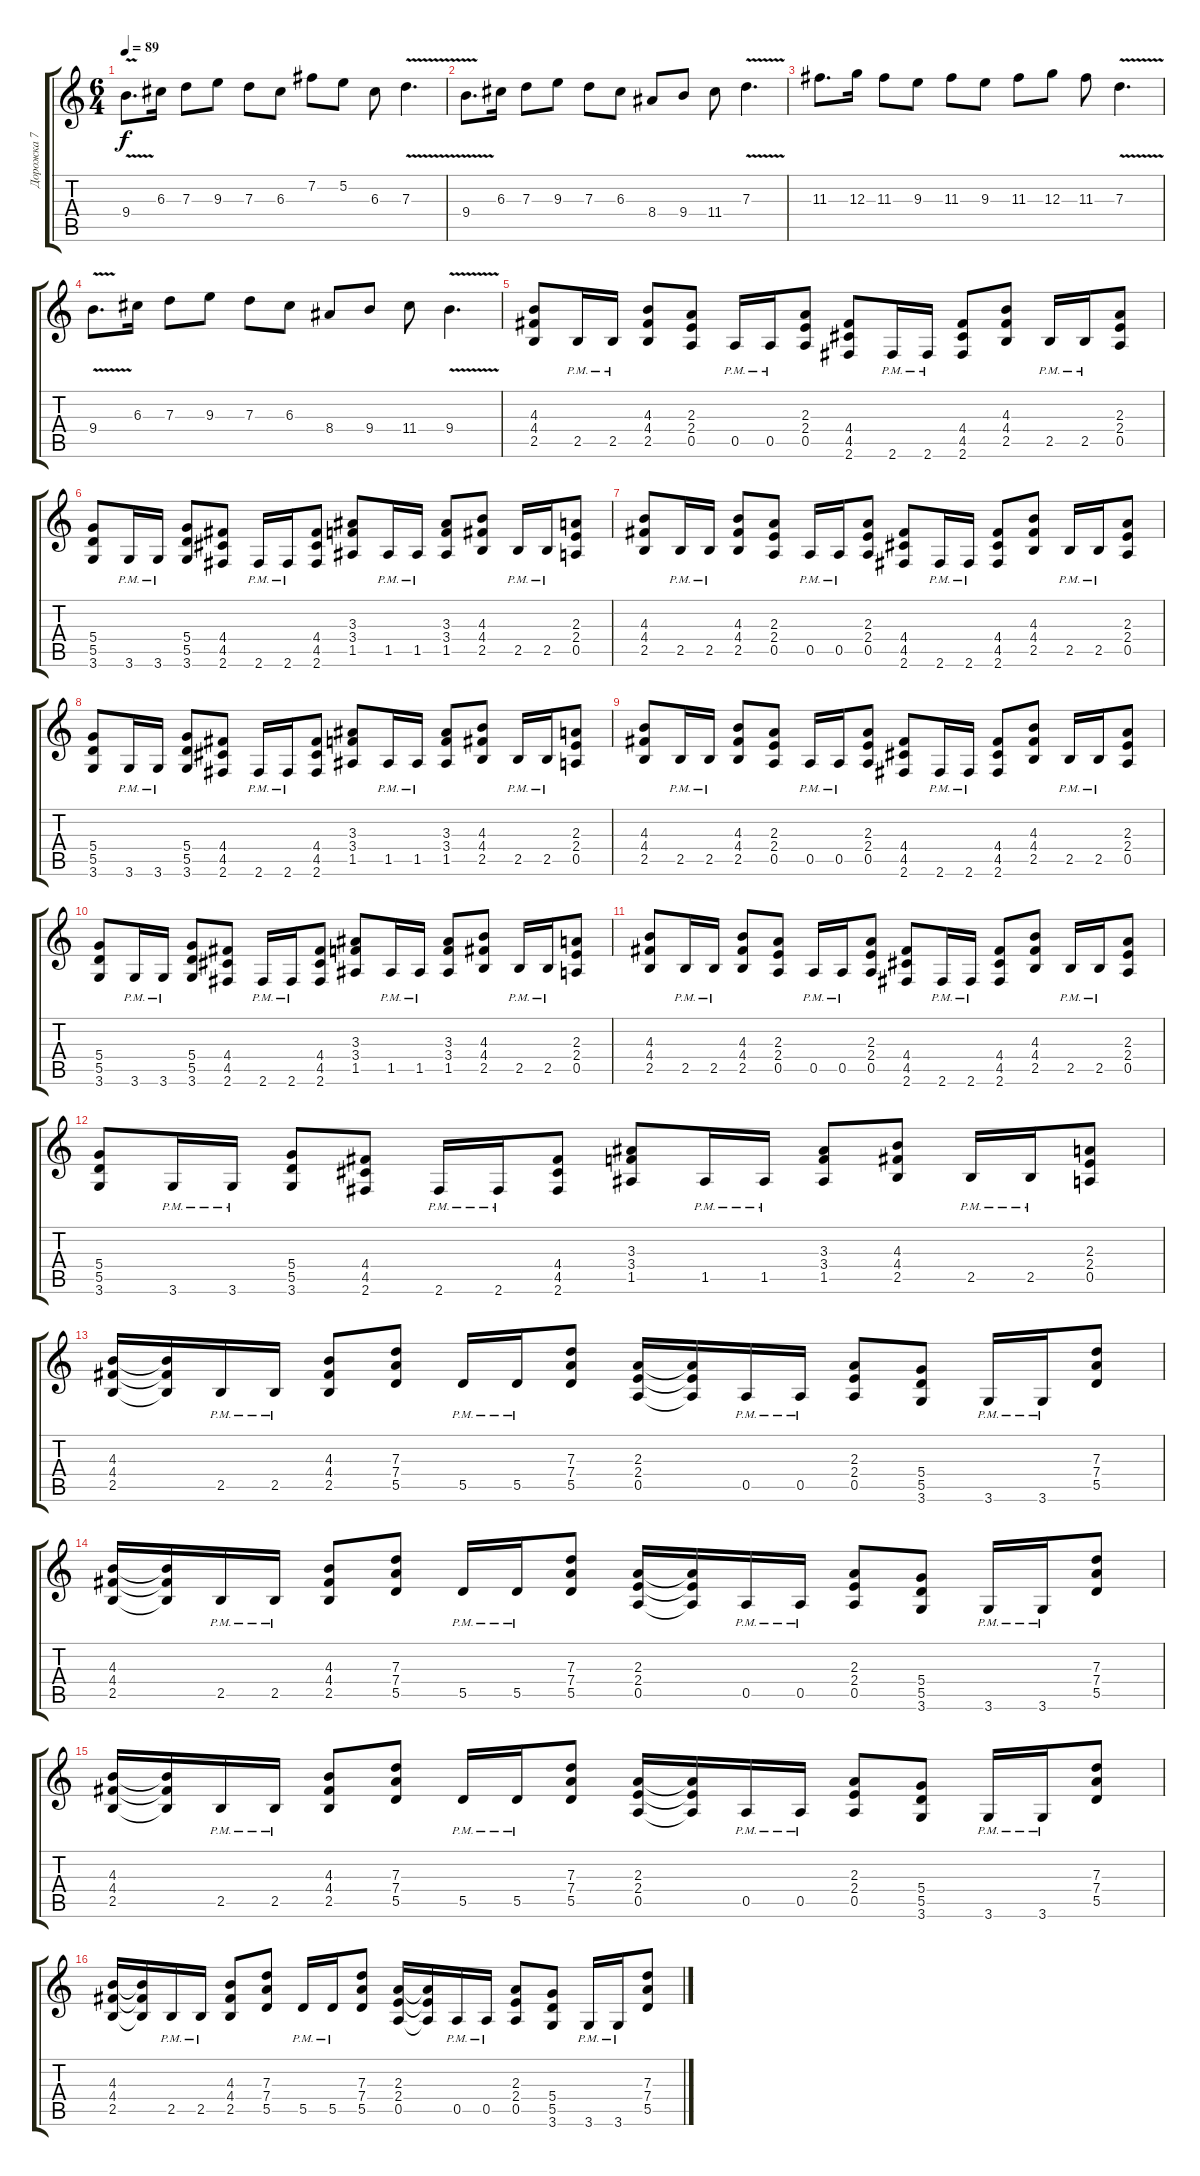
\track ("Дорожка 7" "Дорожка 7") {instrument overdrivenguitar}
\staff {score tabs}
\tuning (E4 B3 G3 D3 A2 E2) {hide}
\ts (6 4)
\tempo 89
\clef g2
\ks c
9.4{v}.8{d dy f} 6.3.16 7.3.8 9.3.8 7.3.8 6.3.8 7.2.8 5.2.8 6.3.8 7.3{v}.4{d} |
9.4{v}.8{d} 6.3.16 7.3.8 9.3.8 7.3.8 6.3.8 8.4.8 9.4.8 11.4.8 7.3{v}.4{d} |
11.3.8{d} 12.3.16 11.3.8 9.3.8 11.3.8 9.3.8 11.3.8 12.3.8 11.3.8 7.3{v}.4{d} |
9.4{v}.8{d} 6.3.16 7.3.8 9.3.8 7.3.8 6.3.8 8.4.8 9.4.8 11.4.8 9.4{v}.4{d} |
(4.3 4.4 2.5).8 2.5{pm}.16 2.5{pm}.16 (4.3 4.4 2.5).8 (2.3 2.4 0.5).8 0.5{pm}.16 0.5{pm}.16 (2.3 2.4 0.5).8 (4.4 4.5 2.6).8 2.6{pm}.16 2.6{pm}.16 (4.4 4.5 2.6).8 (4.3 4.4 2.5).8 2.5{pm}.16 2.5{pm}.16 (2.3 2.4 0.5).8 |
(5.4 5.5 3.6).8 3.6{pm}.16 3.6{pm}.16 (5.4 5.5 3.6).8 (4.4 4.5 2.6).8 2.6{pm}.16 2.6{pm}.16 (4.4 4.5 2.6).8 (3.3 3.4 1.5).8 1.5{pm}.16 1.5{pm}.16 (3.3 3.4 1.5).8 (4.3 4.4 2.5).8 2.5{pm}.16 2.5{pm}.16 (2.3 2.4 0.5).8 |
(4.3 4.4 2.5).8 2.5{pm}.16 2.5{pm}.16 (4.3 4.4 2.5).8 (2.3 2.4 0.5).8 0.5{pm}.16 0.5{pm}.16 (2.3 2.4 0.5).8 (4.4 4.5 2.6).8 2.6{pm}.16 2.6{pm}.16 (4.4 4.5 2.6).8 (4.3 4.4 2.5).8 2.5{pm}.16 2.5{pm}.16 (2.3 2.4 0.5).8 |
(5.4 5.5 3.6).8 3.6{pm}.16 3.6{pm}.16 (5.4 5.5 3.6).8 (4.4 4.5 2.6).8 2.6{pm}.16 2.6{pm}.16 (4.4 4.5 2.6).8 (3.3 3.4 1.5).8 1.5{pm}.16 1.5{pm}.16 (3.3 3.4 1.5).8 (4.3 4.4 2.5).8 2.5{pm}.16 2.5{pm}.16 (2.3 2.4 0.5).8 |
(4.3 4.4 2.5).8 2.5{pm}.16 2.5{pm}.16 (4.3 4.4 2.5).8 (2.3 2.4 0.5).8 0.5{pm}.16 0.5{pm}.16 (2.3 2.4 0.5).8 (4.4 4.5 2.6).8 2.6{pm}.16 2.6{pm}.16 (4.4 4.5 2.6).8 (4.3 4.4 2.5).8 2.5{pm}.16 2.5{pm}.16 (2.3 2.4 0.5).8 |
(5.4 5.5 3.6).8 3.6{pm}.16 3.6{pm}.16 (5.4 5.5 3.6).8 (4.4 4.5 2.6).8 2.6{pm}.16 2.6{pm}.16 (4.4 4.5 2.6).8 (3.3 3.4 1.5).8 1.5{pm}.16 1.5{pm}.16 (3.3 3.4 1.5).8 (4.3 4.4 2.5).8 2.5{pm}.16 2.5{pm}.16 (2.3 2.4 0.5).8 |
(4.3 4.4 2.5).8 2.5{pm}.16 2.5{pm}.16 (4.3 4.4 2.5).8 (2.3 2.4 0.5).8 0.5{pm}.16 0.5{pm}.16 (2.3 2.4 0.5).8 (4.4 4.5 2.6).8 2.6{pm}.16 2.6{pm}.16 (4.4 4.5 2.6).8 (4.3 4.4 2.5).8 2.5{pm}.16 2.5{pm}.16 (2.3 2.4 0.5).8 |
(5.4 5.5 3.6).8 3.6{pm}.16 3.6{pm}.16 (5.4 5.5 3.6).8 (4.4 4.5 2.6).8 2.6{pm}.16 2.6{pm}.16 (4.4 4.5 2.6).8 (3.3 3.4 1.5).8 1.5{pm}.16 1.5{pm}.16 (3.3 3.4 1.5).8 (4.3 4.4 2.5).8 2.5{pm}.16 2.5{pm}.16 (2.3 2.4 0.5).8 |
(4.3 4.4 2.5).16 (4.3{t} 4.4{t} 2.5{t}).16 2.5{pm}.16 2.5{pm}.16 (4.3 4.4 2.5).8 (7.3 7.4 5.5).8 5.5{pm}.16 5.5{pm}.16 (7.3 7.4 5.5).8 (2.3 2.4 0.5).16 (2.3{t} 2.4{t} 0.5{t}).16 0.5{pm}.16 0.5{pm}.16 (2.3 2.4 0.5).8 (5.4 5.5 3.6).8 3.6{pm}.16 3.6{pm}.16 (7.3 7.4 5.5).8 |
(4.3 4.4 2.5).16 (4.3{t} 4.4{t} 2.5{t}).16 2.5{pm}.16 2.5{pm}.16 (4.3 4.4 2.5).8 (7.3 7.4 5.5).8 5.5{pm}.16 5.5{pm}.16 (7.3 7.4 5.5).8 (2.3 2.4 0.5).16 (2.3{t} 2.4{t} 0.5{t}).16 0.5{pm}.16 0.5{pm}.16 (2.3 2.4 0.5).8 (5.4 5.5 3.6).8 3.6{pm}.16 3.6{pm}.16 (7.3 7.4 5.5).8 |
(4.3 4.4 2.5).16 (4.3{t} 4.4{t} 2.5{t}).16 2.5{pm}.16 2.5{pm}.16 (4.3 4.4 2.5).8 (7.3 7.4 5.5).8 5.5{pm}.16 5.5{pm}.16 (7.3 7.4 5.5).8 (2.3 2.4 0.5).16 (2.3{t} 2.4{t} 0.5{t}).16 0.5{pm}.16 0.5{pm}.16 (2.3 2.4 0.5).8 (5.4 5.5 3.6).8 3.6{pm}.16 3.6{pm}.16 (7.3 7.4 5.5).8 |
(4.3 4.4 2.5).16 (4.3{t} 4.4{t} 2.5{t}).16 2.5{pm}.16 2.5{pm}.16 (4.3 4.4 2.5).8 (7.3 7.4 5.5).8 5.5{pm}.16 5.5{pm}.16 (7.3 7.4 5.5).8 (2.3 2.4 0.5).16 (2.3{t} 2.4{t} 0.5{t}).16 0.5{pm}.16 0.5{pm}.16 (2.3 2.4 0.5).8 (5.4 5.5 3.6).8 3.6{pm}.16 3.6{pm}.16 (7.3 7.4 5.5).8
